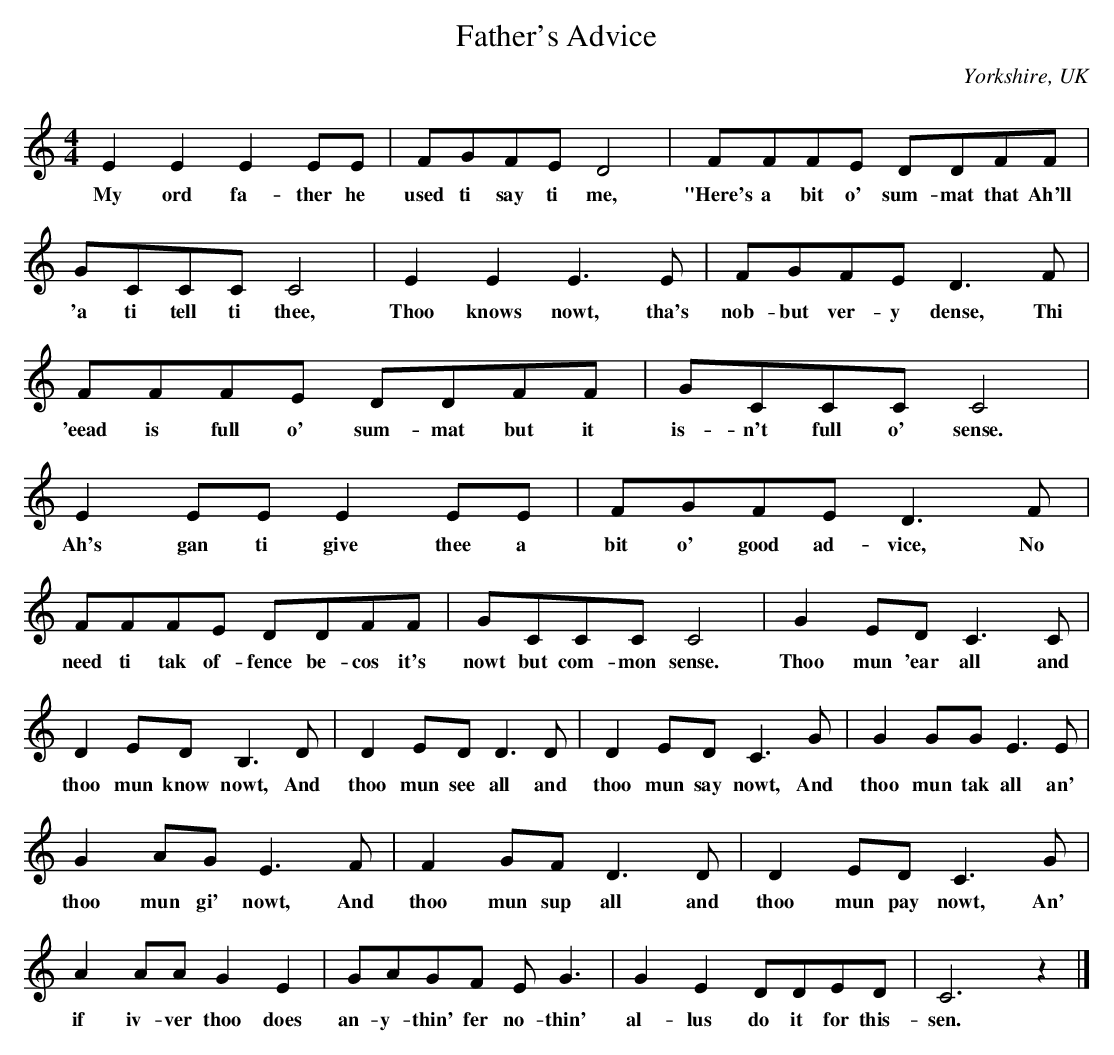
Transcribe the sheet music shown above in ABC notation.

X:1
T:Father's Advice
O:Yorkshire, UK
M:4/4
L:1/8
K:C
E2 E2 E2 EE|FGFE D4|FFFE DDFF|
w: My ord fa- ther he used ti say ti me, "Here's a bit o' sum- mat that Ah'll
GCCC C4|E2 E2 E3 E|FGFE D3 F|
w: 'a ti tell ti thee, Thoo knows nowt, tha's nob- but ver- y dense, Thi
FFFE DDFF|GCCC C4|E2 EE E2 EE|FGFE D3 F|
w: 'eead is full o' sum- mat but it is- n't full o' sense. Ah's gan ti give thee a bit o' good ad- vice, No
FFFE DDFF|GCCC C4|G2 ED C3 C|
w: need ti tak of- fence be- cos it's nowt but com- mon sense. Thoo mun 'ear all and
D2 ED B,3 D|D2 ED D3 D|D2 ED C3 G|G2 GG E3 E|
w: thoo mun know nowt, And thoo mun see all and thoo mun say nowt, And thoo mun tak all an'
G2 AG E3 F|F2 GF D3 D|D2 ED C3 G|
w: thoo mun gi' nowt, And thoo mun sup all and thoo mun pay nowt, An'
A2 AA G2 E2|GAGF E G3|G2 E2 DDED|C6 z2|]
w: if iv- ver thoo does an- y- thin' fer no- thin' al- lus do it for this- sen.
